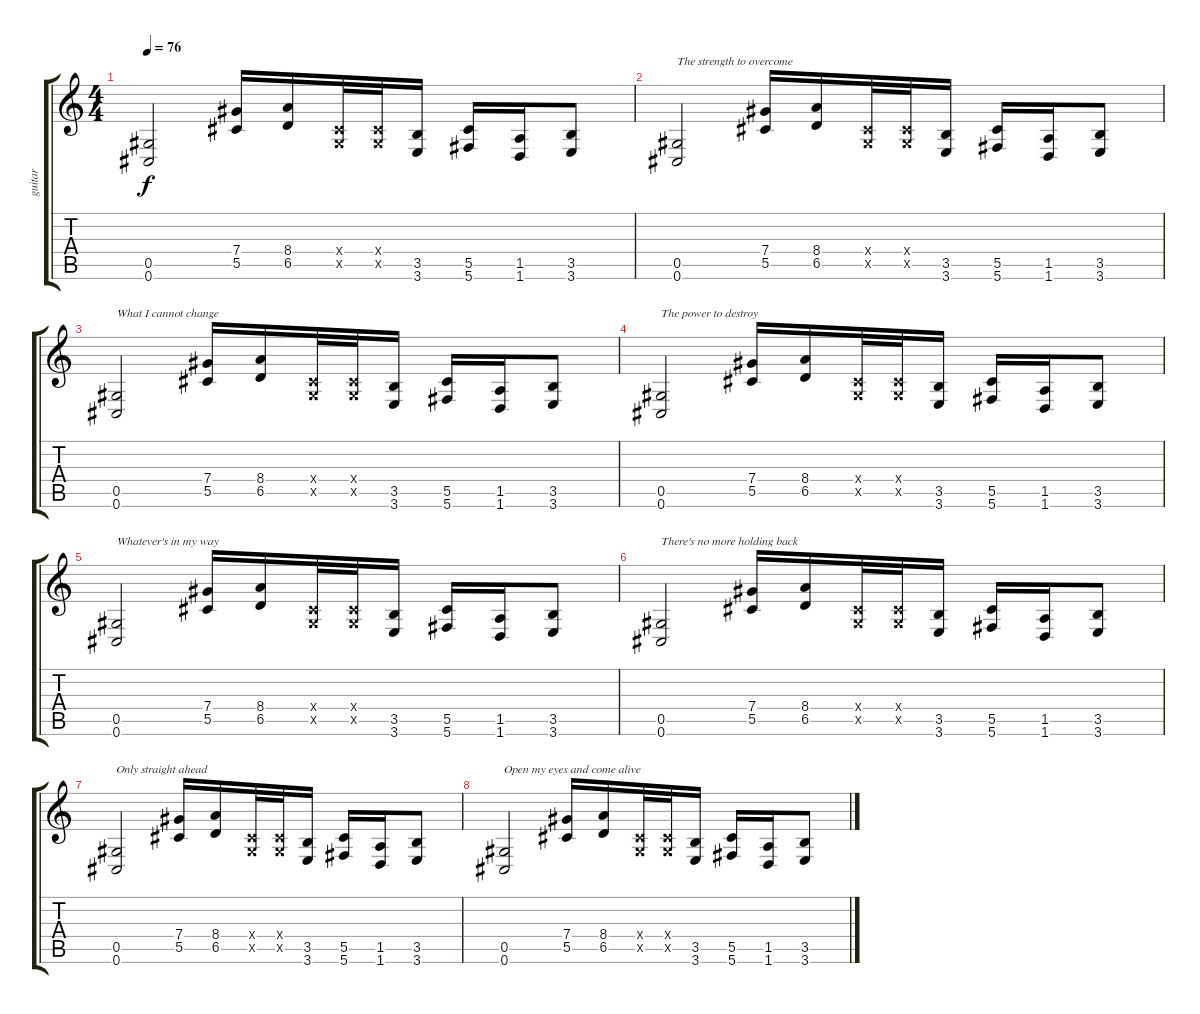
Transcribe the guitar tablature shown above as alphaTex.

\track ("guitar" "guitar") {instrument distortionguitar}
\staff {score tabs}
\tuning (Eb4 Bb3 Gb3 Db3 Ab2 Db2) {hide}
\ts (4 4)
\tempo 76
\clef g2
\ks c
(0.5 0.6).2{dy f} (7.4 5.5).16 (8.4 6.5).16 (0.4{x} 0.5{x}).32 (0.4{x} 0.5{x}).32 (3.5 3.6).16 (5.5 5.6).16 (1.5 1.6).16 (3.5 3.6).8 |
(0.5 0.6).2{txt "The strength to overcome"} (7.4 5.5).16 (8.4 6.5).16 (0.4{x} 0.5{x}).32 (0.4{x} 0.5{x}).32 (3.5 3.6).16 (5.5 5.6).16 (1.5 1.6).16 (3.5 3.6).8 |
(0.5 0.6).2{txt "What I cannot change"} (7.4 5.5).16 (8.4 6.5).16 (0.4{x} 0.5{x}).32 (0.4{x} 0.5{x}).32 (3.5 3.6).16 (5.5 5.6).16 (1.5 1.6).16 (3.5 3.6).8 |
(0.5 0.6).2{txt "The power to destroy"} (7.4 5.5).16 (8.4 6.5).16 (0.4{x} 0.5{x}).32 (0.4{x} 0.5{x}).32 (3.5 3.6).16 (5.5 5.6).16 (1.5 1.6).16 (3.5 3.6).8 |
(0.5 0.6).2{txt "Whatever's in my way"} (7.4 5.5).16 (8.4 6.5).16 (0.4{x} 0.5{x}).32 (0.4{x} 0.5{x}).32 (3.5 3.6).16 (5.5 5.6).16 (1.5 1.6).16 (3.5 3.6).8 |
(0.5 0.6).2{txt "There's no more holding back"} (7.4 5.5).16 (8.4 6.5).16 (0.4{x} 0.5{x}).32 (0.4{x} 0.5{x}).32 (3.5 3.6).16 (5.5 5.6).16 (1.5 1.6).16 (3.5 3.6).8 |
(0.5 0.6).2{txt "Only straight ahead"} (7.4 5.5).16 (8.4 6.5).16 (0.4{x} 0.5{x}).32 (0.4{x} 0.5{x}).32 (3.5 3.6).16 (5.5 5.6).16 (1.5 1.6).16 (3.5 3.6).8 |
(0.5 0.6).2{txt "Open my eyes and come alive"} (7.4 5.5).16 (8.4 6.5).16 (0.4{x} 0.5{x}).32 (0.4{x} 0.5{x}).32 (3.5 3.6).16 (5.5 5.6).16 (1.5 1.6).16 (3.5 3.6).8
